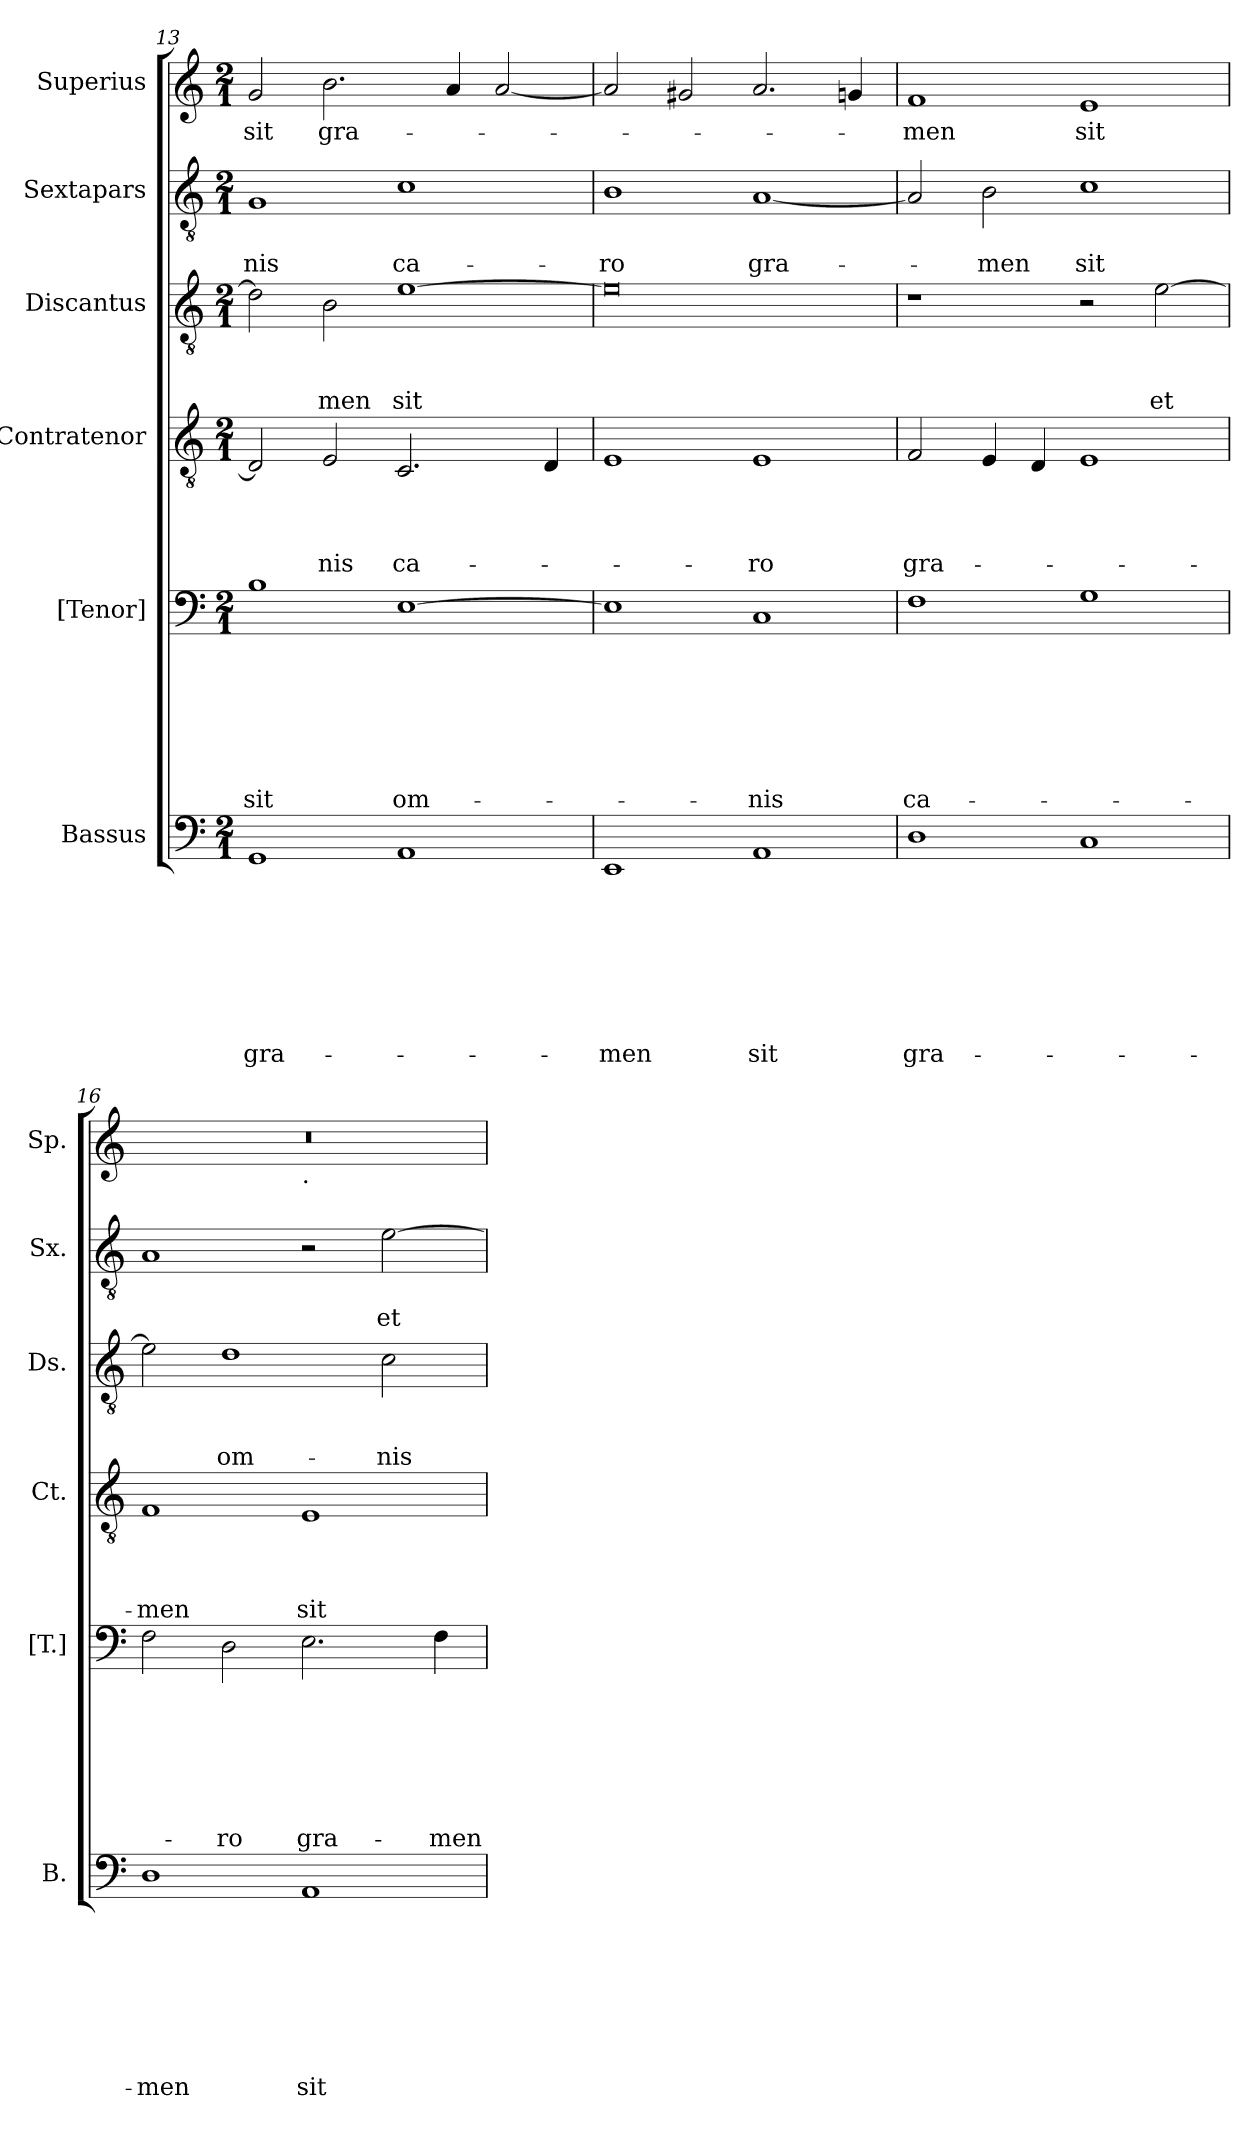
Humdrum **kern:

**kern	**text	**text	**text	**text	**text	**text	**text	**text	**kern	**text	**text	**text	**text	**text	**text	**text	**kern	**text	**text	**text	**text	**kern	**text	**text	**text	**kern	**text	**text	**kern	**text
*part6	*part6	*part6	*part6	*part6	*part6	*part6	*part6	*part6	*part5	*part5	*part5	*part5	*part5	*part5	*part5	*part5	*part4	*part4	*part4	*part4	*part4	*part3	*part3	*part3	*part3	*part2	*part2	*part2	*part1	*part1
*staff6	*staff6	*staff6	*staff6	*staff6	*staff6	*staff6	*staff6	*staff6	*staff5	*staff5	*staff5	*staff5	*staff5	*staff5	*staff5	*staff5	*staff4	*staff4	*staff4	*staff4	*staff4	*staff3	*staff3	*staff3	*staff3	*staff2	*staff2	*staff2	*staff1	*staff1
*I"Bassus	*	*	*	*	*	*	*	*	*I"[Tenor]	*	*	*	*	*	*	*	*I"Contratenor	*	*	*	*	*I"Discantus	*	*	*	*I"Sextapars	*	*	*I"Superius	*
*I'B.	*	*	*	*	*	*	*	*	*I'[T.]	*	*	*	*	*	*	*	*I'Ct.	*	*	*	*	*I'Ds.	*	*	*	*I'Sx.	*	*	*I'Sp.	*
!!LO:LB:g=z
*clefF4	*	*	*	*	*	*	*	*	*clefF4	*	*	*	*	*	*	*	*clefGv2	*	*	*	*	*clefGv2	*	*	*	*clefGv2	*	*	*clefG2	*
*k[]	*	*	*	*	*	*	*	*	*k[]	*	*	*	*	*	*	*	*k[]	*	*	*	*	*k[]	*	*	*	*k[]	*	*	*k[]	*
*C:	*	*	*	*	*	*	*	*	*C:	*	*	*	*	*	*	*	*C:	*	*	*	*	*C:	*	*	*	*C:	*	*	*C:	*
*M2/1	*	*	*	*	*	*	*	*	*M2/1	*	*	*	*	*	*	*	*M2/1	*	*	*	*	*M2/1	*	*	*	*M2/1	*	*	*M2/1	*
=13	=13	=13	=13	=13	=13	=13	=13	=13	=13	=13	=13	=13	=13	=13	=13	=13	=13	=13	=13	=13	=13	=13	=13	=13	=13	=13	=13	=13	=13	=13
!	!	!	!	!	!	!	!	!LO:LY:b	!	!	!	!	!	!	!	!LO:LY:b	!	!	!	!	!	!	!	!	!	!	!	!LO:LY:b	!	!LO:LY:b
1GG	.	.	.	.	.	.	.	gra-	1B	.	.	.	.	.	.	sit	2D/]	.	.	.	.	2d\]	.	.	.	1G	.	-nis	2g/	sit
!	!	!	!	!	!	!	!	!	!	!	!	!	!	!	!	!	!	!	!	!	!LO:LY:b	!	!	!	!LO:LY:b	!	!	!	!	!LO:LY:b
.	.	.	.	.	.	.	.	.	.	.	.	.	.	.	.	.	2E/	.	.	.	-nis	2B\	.	.	-men	.	.	.	2.b\	gra-
!	!	!	!	!	!	!	!	!	!	!	!	!	!	!	!	!LO:LY:b	!	!	!	!	!LO:LY:b	!	!	!	!LO:LY:b	!	!	!LO:LY:b	!	!
1AA	.	.	.	.	.	.	.	.	[>1E	.	.	.	.	.	.	om-	2.C/	.	.	.	ca-	[>1e	.	.	sit	1c	.	ca-	.	.
.	.	.	.	.	.	.	.	.	.	.	.	.	.	.	.	.	.	.	.	.	.	.	.	.	.	.	.	.	4a/	.
.	.	.	.	.	.	.	.	.	.	.	.	.	.	.	.	.	.	.	.	.	.	.	.	.	.	.	.	.	[<2a/	.
.	.	.	.	.	.	.	.	.	.	.	.	.	.	.	.	.	4D/	.	.	.	.	.	.	.	.	.	.	.	.	.
=14	=14	=14	=14	=14	=14	=14	=14	=14	=14	=14	=14	=14	=14	=14	=14	=14	=14	=14	=14	=14	=14	=14	=14	=14	=14	=14	=14	=14	=14	=14
!	!	!	!	!	!	!	!	!LO:LY:b	!	!	!	!	!	!	!	!	!	!	!	!	!	!	!	!	!	!	!	!LO:LY:b	!	!
1EE	.	.	.	.	.	.	.	-men	1E]	.	.	.	.	.	.	.	1E	.	.	.	.	0e]	.	.	.	1B	.	-ro	2a/]	.
.	.	.	.	.	.	.	.	.	.	.	.	.	.	.	.	.	.	.	.	.	.	.	.	.	.	.	.	.	2g#/	.
!	!	!	!	!	!	!	!	!LO:LY:b	!	!	!	!	!	!	!	!LO:LY:b	!	!	!	!	!LO:LY:b	!	!	!	!	!	!	!LO:LY:b	!	!
1AA	.	.	.	.	.	.	.	sit	1C	.	.	.	.	.	.	-nis	1E	.	.	.	-ro	.	.	.	.	[<1A	.	gra-	2.a/	.
.	.	.	.	.	.	.	.	.	.	.	.	.	.	.	.	.	.	.	.	.	.	.	.	.	.	.	.	.	4g/	.
=15	=15	=15	=15	=15	=15	=15	=15	=15	=15	=15	=15	=15	=15	=15	=15	=15	=15	=15	=15	=15	=15	=15	=15	=15	=15	=15	=15	=15	=15	=15
!	!	!	!	!	!	!	!	!LO:LY:b	!	!	!	!	!	!	!	!LO:LY:b	!	!	!	!	!LO:LY:b	!	!	!	!	!	!	!	!	!LO:LY:b
1D	.	.	.	.	.	.	.	gra-	1F	.	.	.	.	.	.	ca-	2F/	.	.	.	gra-	1r	.	.	.	2A/]	.	.	1f	-men
!	!	!	!	!	!	!	!	!	!	!	!	!	!	!	!	!	!	!	!	!	!	!	!	!	!	!	!	!LO:LY:b	!	!
.	.	.	.	.	.	.	.	.	.	.	.	.	.	.	.	.	4E/	.	.	.	.	.	.	.	.	2B\	.	-men	.	.
.	.	.	.	.	.	.	.	.	.	.	.	.	.	.	.	.	4D/	.	.	.	.	.	.	.	.	.	.	.	.	.
!	!	!	!	!	!	!	!	!	!	!	!	!	!	!	!	!	!	!	!	!	!	!	!	!	!	!	!	!LO:LY:b	!	!LO:LY:b
1C	.	.	.	.	.	.	.	.	1G	.	.	.	.	.	.	.	1E	.	.	.	.	2r	.	.	.	1c	.	sit	1e	sit
!	!	!	!	!	!	!	!	!	!	!	!	!	!	!	!	!	!	!	!	!	!	!	!	!	!LO:LY:b	!	!	!	!	!
.	.	.	.	.	.	.	.	.	.	.	.	.	.	.	.	.	.	.	.	.	.	[>2e\	.	.	et	.	.	.	.	.
=16	=16	=16	=16	=16	=16	=16	=16	=16	=16	=16	=16	=16	=16	=16	=16	=16	=16	=16	=16	=16	=16	=16	=16	=16	=16	=16	=16	=16	=16	=16
!	!	!	!	!	!	!	!	!LO:LY:b	!	!	!	!	!	!	!	!	!	!	!	!	!LO:LY:b	!	!	!	!	!	!	!	!	!
*	*	*	*	*	*	*	*	*	*	*	*	*	*	*	*	*	*	*	*	*	*	*	*	*	*	*	*	*	*^	*
1D	.	.	.	.	.	.	.	-men	2F\	.	.	.	.	.	.	.	1F	.	.	.	-men	2e\]	.	.	.	1A	.	.	0r	1ryy	.
!	!	!	!	!	!	!	!	!	!	!	!	!	!	!	!	!LO:LY:b	!	!	!	!	!	!	!	!	!LO:LY:b	!	!	!	!	!	!
.	.	.	.	.	.	.	.	.	2D\	.	.	.	.	.	.	-ro	.	.	.	.	.	1d	.	.	om-	.	.	.	.	.	.
!	!	!	!	!	!	!	!	!	!	!	!	!	!	!	!	!	!	!	!	!	!	!	!	!	!	!	!	!	!	!LO:TX:b:t=.	!
!	!	!	!	!	!	!	!	!LO:LY:b	!	!	!	!	!	!	!	!LO:LY:b	!	!	!	!	!LO:LY:b	!	!	!	!	!	!	!	!	!	!
1AA	.	.	.	.	.	.	.	sit	2.E\	.	.	.	.	.	.	gra-	1E	.	.	.	sit	.	.	.	.	2r	.	.	.	1ryy	.
!	!	!	!	!	!	!	!	!	!	!	!	!	!	!	!	!	!	!	!	!	!	!	!	!	!LO:LY:b	!	!	!LO:LY:b	!	!	!
.	.	.	.	.	.	.	.	.	.	.	.	.	.	.	.	.	.	.	.	.	.	2c\	.	.	-nis	[>2e\	.	et	.	.	.
!	!	!	!	!	!	!	!	!	!	!	!	!	!	!	!	!LO:LY:b	!	!	!	!	!	!	!	!	!	!	!	!	!	!	!
.	.	.	.	.	.	.	.	.	4F\	.	.	.	.	.	.	-men	.	.	.	.	.	.	.	.	.	.	.	.	.	.	.
*	*	*	*	*	*	*	*	*	*	*	*	*	*	*	*	*	*	*	*	*	*	*	*	*	*	*	*	*	*v	*v	*
=	=	=	=	=	=	=	=	=	=	=	=	=	=	=	=	=	=	=	=	=	=	=	=	=	=	=	=	=	=	=
*-	*-	*-	*-	*-	*-	*-	*-	*-	*-	*-	*-	*-	*-	*-	*-	*-	*-	*-	*-	*-	*-	*-	*-	*-	*-	*-	*-	*-	*-	*-
